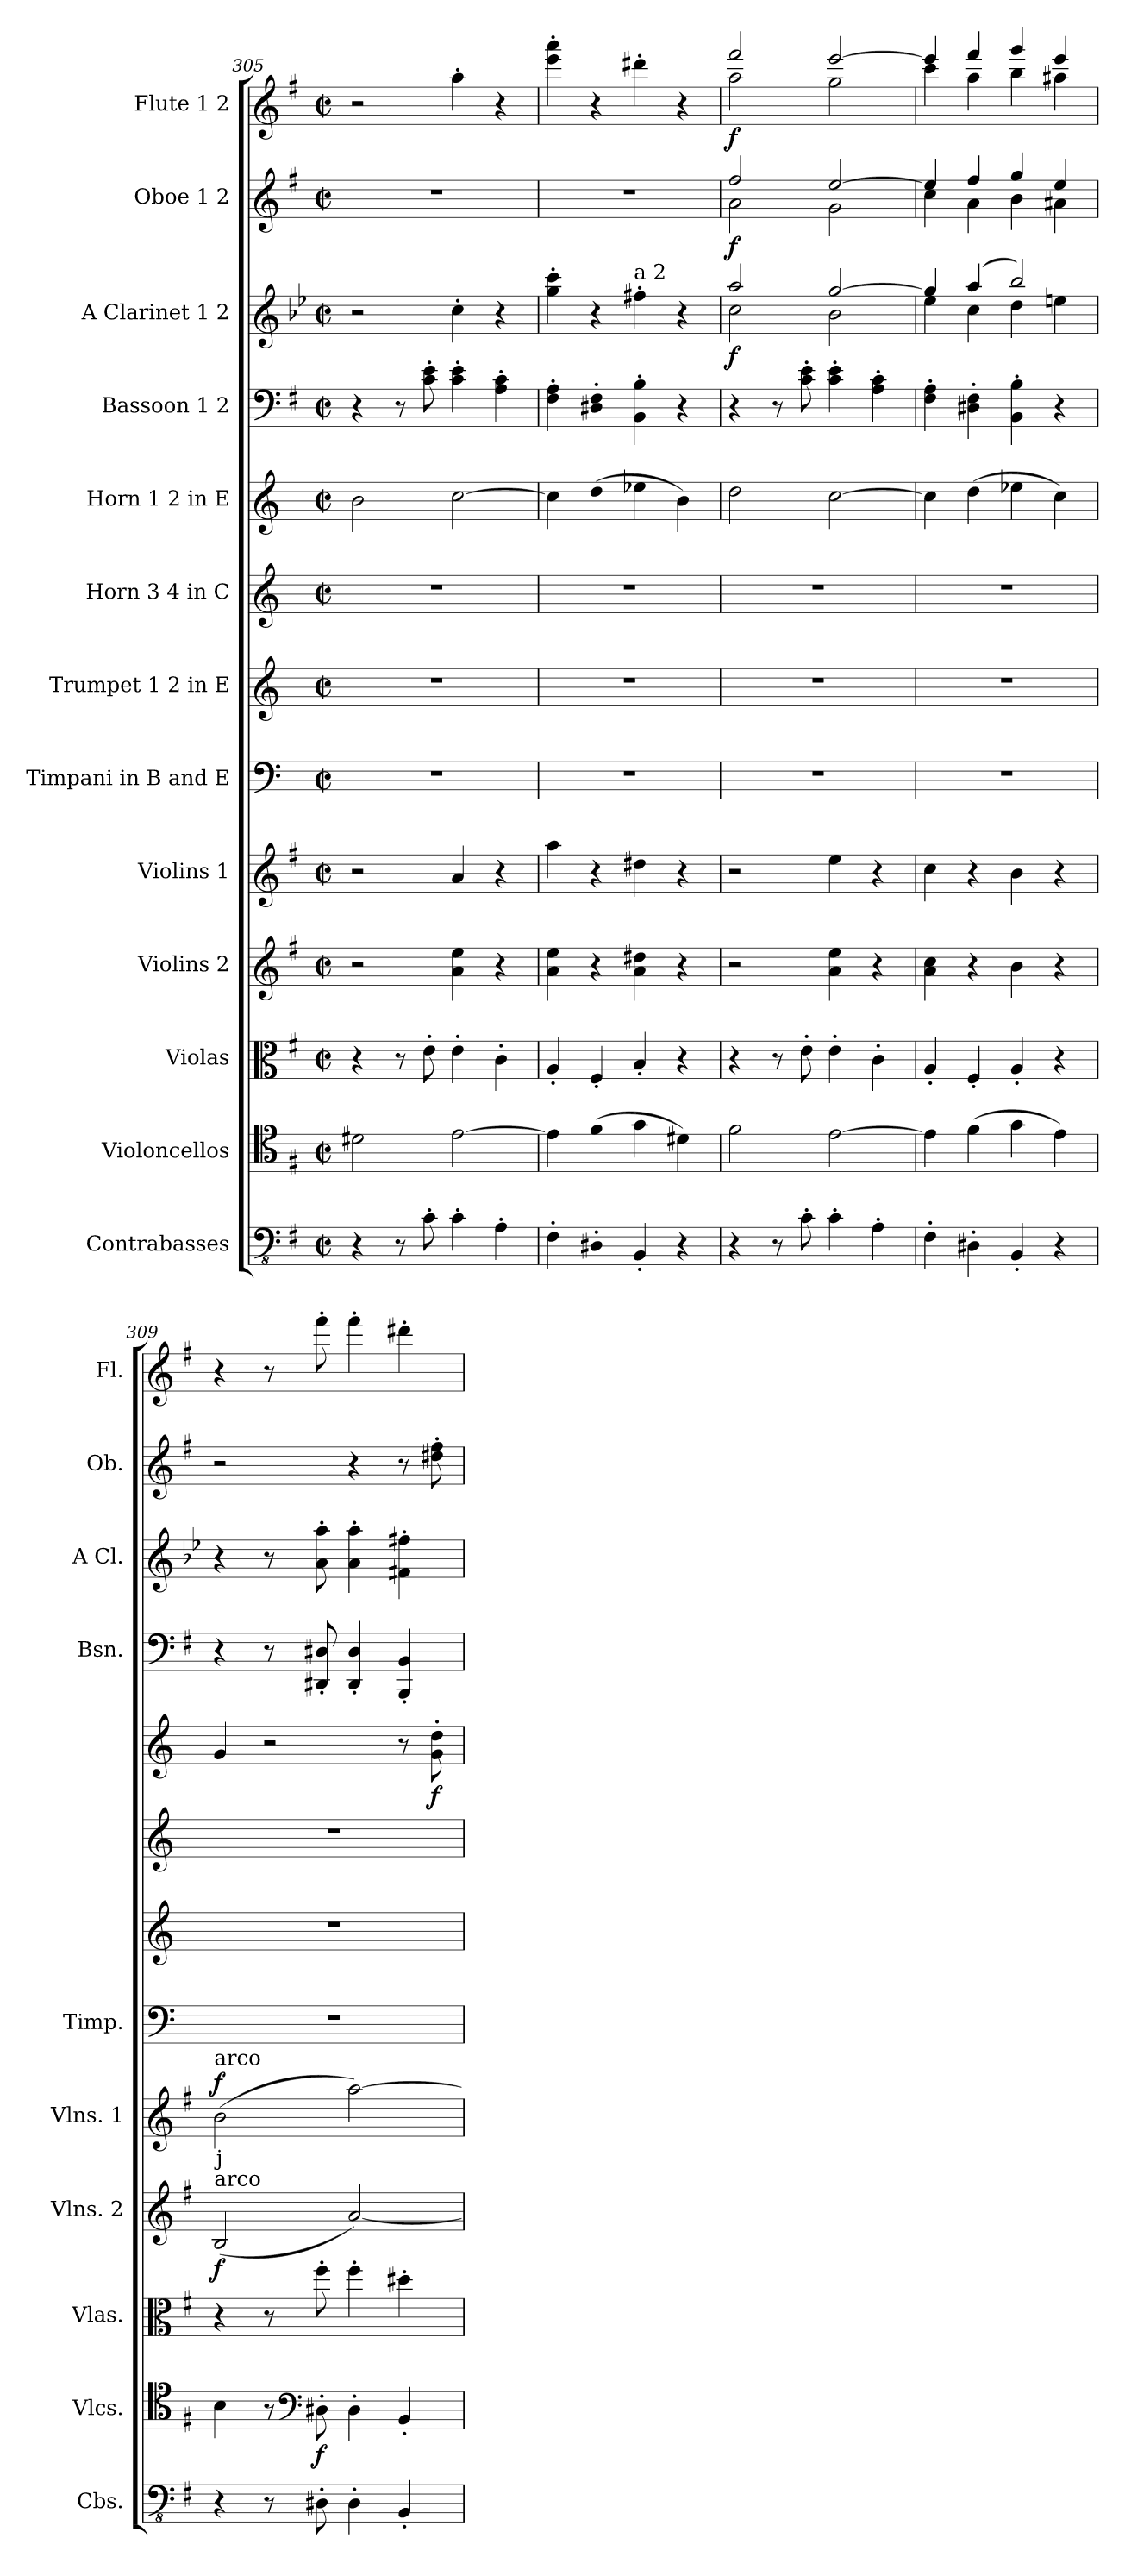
**kern	**kern	**dynam	**kern	**kern	**dynam	**kern	**text	**dynam	**kern	**kern	**kern	**kern	**dynam	**kern	**kern	**dynam	**kern	**dynam	**kern	**dynam
*part13	*part12	*part12	*part11	*part10	*part10	*part9	*part9	*part9	*part8	*part7	*part6	*part5	*part5	*part4	*part3	*part3	*part2	*part2	*part1	*part1
*staff13	*staff12	*staff12	*staff11	*staff10	*staff10	*staff9	*staff9	*staff9	*staff8	*staff7	*staff6	*staff5	*staff5	*staff4	*staff3	*staff3	*staff2	*staff2	*staff1	*staff1
*I"Contrabasses	*I"Violoncellos	*	*I"Violas	*I"Violins 2	*	*I"Violins 1	*	*	*I"Timpani in B and E	*I"Trumpet 1 2 in E	*I"Horn 3 4  in C	*I"Horn 1 2 in E	*	*I"Bassoon 1 2	*I"A Clarinet 1 2	*	*I"Oboe 1 2	*	*I"Flute 1 2	*
*I'Cbs.	*I'Vlcs.	*	*I'Vlas.	*I'Vlns. 2	*	*I'Vlns. 1	*	*	*I'Timp.	*	*	*	*	*I'Bsn.	*I'A Cl.	*	*I'Ob.	*	*I'Fl.	*
*clefFv4	*clefC4	*	*clefC3	*clefG2	*	*clefG2	*	*	*clefF4	*clefG2	*clefG2	*clefG2	*	*clefF4	*clefG2	*	*clefG2	*	*clefG2	*
*	*	*	*	*	*	*	*	*	*	*ITrd-2c-4	*ITrd7c12	*ITrd5c8	*	*	*ITrd2c3	*	*	*	*	*
*k[f#]	*k[f#]	*	*k[f#]	*k[f#]	*	*k[f#]	*	*	*k[]	*k[f#c#g#d#]	*k[]	*k[f#c#g#d#]	*	*k[f#]	*k[f#]	*	*k[f#]	*	*k[f#]	*
*M2/2	*M2/2	*	*M2/2	*M2/2	*	*M2/2	*	*	*M2/2	*M2/2	*M2/2	*M2/2	*	*M2/2	*M2/2	*	*M2/2	*	*M2/2	*
*met(c|)	*met(c|)	*	*met(c|)	*met(c|)	*	*met(c|)	*	*	*met(c|)	*met(c|)	*met(c|)	*met(c|)	*	*met(c|)	*met(c|)	*	*met(c|)	*	*met(c|)	*
=305	=305	=305	=305	=305	=305	=305	=305	=305	=305	=305	=305	=305	=305	=305	=305	=305	=305	=305	=305	=305
4r	2d#X\	.	4r	2r	.	2r	.	.	1r	1r	1r	2d#\	.	4r	2r	.	1r	.	2r	.
8r	.	.	8r	.	.	.	.	.	.	.	.	.	.	8r	.	.	.	.	.	.
8C'\	.	.	8e'\	.	.	.	.	.	.	.	.	.	.	8c\' 8e\'	.	.	.	.	.	.
4C'\	[2e\	.	4e'\	4a\ 4ee\	.	4a/	.	.	.	.	.	[2e\	.	4c\' 4e\'	4a'\	.	.	.	4aa'\	.
4AA'\	.	.	4c'\	4r	.	4r	.	.	.	.	.	.	.	4A\' 4c\'	4r	.	.	.	4r	.
=306	=306	=306	=306	=306	=306	=306	=306	=306	=306	=306	=306	=306	=306	=306	=306	=306	=306	=306	=306	=306
4FF#'\	4e\]	.	4A'/	4a\ 4ee\	.	4aa\	.	.	1r	1r	1r	4e\]	.	4F#\' 4A\'	4ee\' 4aa\'	.	1r	.	4eee\' 4aaa\'	.
4DD#X'\	(>4f#\	.	4F#'/	4r	.	4r	.	.	.	.	.	(>4f#\	.	4D#X\' 4F#\'	4r	.	.	.	4r	.
!	!	!	!	!	!	!	!	!	!	!	!	!	!	!	!LO:TX:a:t=a 2	!	!	!	!	!
4BBB'/	4g\	.	4B'/	4a\ 4dd#X\	.	4dd#X\	.	.	.	.	.	4gn\	.	4BB\' 4B\'	4dd#X'\	.	.	.	4ddd#X'\	.
4r	4d#X\)	.	4r	4r	.	4r	.	.	.	.	.	4d#\)	.	4r	4r	.	.	.	4r	.
=307	=307	=307	=307	=307	=307	=307	=307	=307	=307	=307	=307	=307	=307	=307	=307	=307	=307	=307	=307	=307
*	*	*	*	*	*	*	*	*	*	*	*	*	*	*	*^	*	*^	*	*^	*
!	!	!	!	!	!	!	!	!	!	!	!	!	!	!	!	!	!LO:DY:b	!	!	!LO:DY:b	!	!	!LO:DY:b
4r	2f#\	.	4r	2r	.	2r	.	.	1r	1r	1r	2f#\	.	4r	2ff#/	2a\	f	2ff#/	2a\	f	2fff#/	2aa\	f
8r	.	.	8r	.	.	.	.	.	.	.	.	.	.	8r	.	.	.	.	.	.	.	.	.
8C'\	.	.	8e'\	.	.	.	.	.	.	.	.	.	.	8c\' 8e\'	.	.	.	.	.	.	.	.	.
4C'\	[2e\	.	4e'\	4a\ 4ee\	.	4ee\	.	.	.	.	.	[2e\	.	4c\' 4e\'	[2ee/	2g\	.	[2ee/	2g\	.	[2eee/	2gg\	.
4AA'\	.	.	4c'\	4r	.	4r	.	.	.	.	.	.	.	4A\' 4c\'	.	.	.	.	.	.	.	.	.
=308	=308	=308	=308	=308	=308	=308	=308	=308	=308	=308	=308	=308	=308	=308	=308	=308	=308	=308	=308	=308	=308	=308	=308
4FF#'\	4e\]	.	4A'/	4a\ 4cc\	.	4cc\	.	.	1r	1r	1r	4e\]	.	4F#\' 4A\'	4ee/]	4cc\	.	4ee/]	4cc\	.	4eee/]	4ccc\	.
4DD#X'\	(>4f#\	.	4F#'/	4r	.	4r	.	.	.	.	.	(>4f#\	.	4D#X\' 4F#\'	(>4ff#/	4a\	.	4ff#/	4a\	.	4fff#/	4aa\	.
4BBB'/	4g\	.	4A'/	4b\	.	4b\	.	.	.	.	.	4gn\	.	4BB\' 4B\'	2gg/)	4b\	.	4gg/	4b\	.	4ggg/	4bb\	.
4r	4e\)	.	4r	4r	.	4r	.	.	.	.	.	4e\)	.	4r	.	4cc#X\	.	4ee/	4a#X\	.	4eee/	4aa#X\	.
=309	=309	=309	=309	=309	=309	=309	=309	=309	=309	=309	=309	=309	=309	=309	=309	=309	=309	=309	=309	=309	=309	=309	=309
!	!	!	!	!	!	!LO:TX:a:t=arco	!	!	!	!	!	!	!	!	!	!	!	!	!	!	!	!	!
!	!	!	!	!LO:TX:a:t=arco	!	!	!	!	!	!	!	!	!	!	!	!	!	!	!	!	!	!	!
!	!	!	!	!	!LO:DY:b	!	!LO:LY:b:color=#FF0000	!LO:DY:b	!	!	!	!	!	!	!	!	!	!	!	!	!	!	!
*	*	*	*	*	*	*	*	*	*	*	*	*	*	*	*v	*v	*	*	*	*	*v	*v	*
*	*	*	*	*	*	*	*	*	*	*	*	*	*	*	*	*	*v	*v	*	*	*
4r	4B\	.	4r	(<2B/	f	(>2b\	j	f	1r	1r	1r	4B/	.	4r	4r	.	2r	.	4r	.
8r	8r	.	8r	.	.	.	.	.	.	.	.	2r	.	8r	8r	.	.	.	8r	.
*	*clefF4	*	*	*	*	*	*	*	*	*	*	*	*	*	*	*	*	*	*	*
!	!	!LO:DY:b	!	!	!	!	!	!	!	!	!	!	!	!	!	!	!	!	!	!
8DD#X'\	8D#X'\	f	8ff#'\	.	.	.	.	.	.	.	.	.	.	8DD#X/' 8D#X/'	8f#\' 8ff#\'	.	.	.	8fff#'\	.
4DD#'\	4D#'\	.	4ff#'\	[2a/)	.	[2aa\)	.	.	.	.	.	.	.	4DD#/' 4D#/'	4f#\' 4ff#\'	.	4r	.	4fff#'\	.
4BBB'/	4BB'/	.	4dd#X'\	.	.	.	.	.	.	.	.	8r	.	4BBB/' 4BB/'	4d#X\' 4dd#X\'	.	8r	.	4ddd#X'\	.
!	!	!	!	!	!	!	!	!	!	!	!	!	!LO:DY:b	!	!	!	!	!	!	!
.	.	.	.	.	.	.	.	.	.	.	.	8B\' 8f#\'	f	.	.	.	8dd#X\' 8ff#\'	.	.	.
=	=	=	=	=	=	=	=	=	=	=	=	=	=	=	=	=	=	=	=	=
*-	*-	*-	*-	*-	*-	*-	*-	*-	*-	*-	*-	*-	*-	*-	*-	*-	*-	*-	*-	*-
